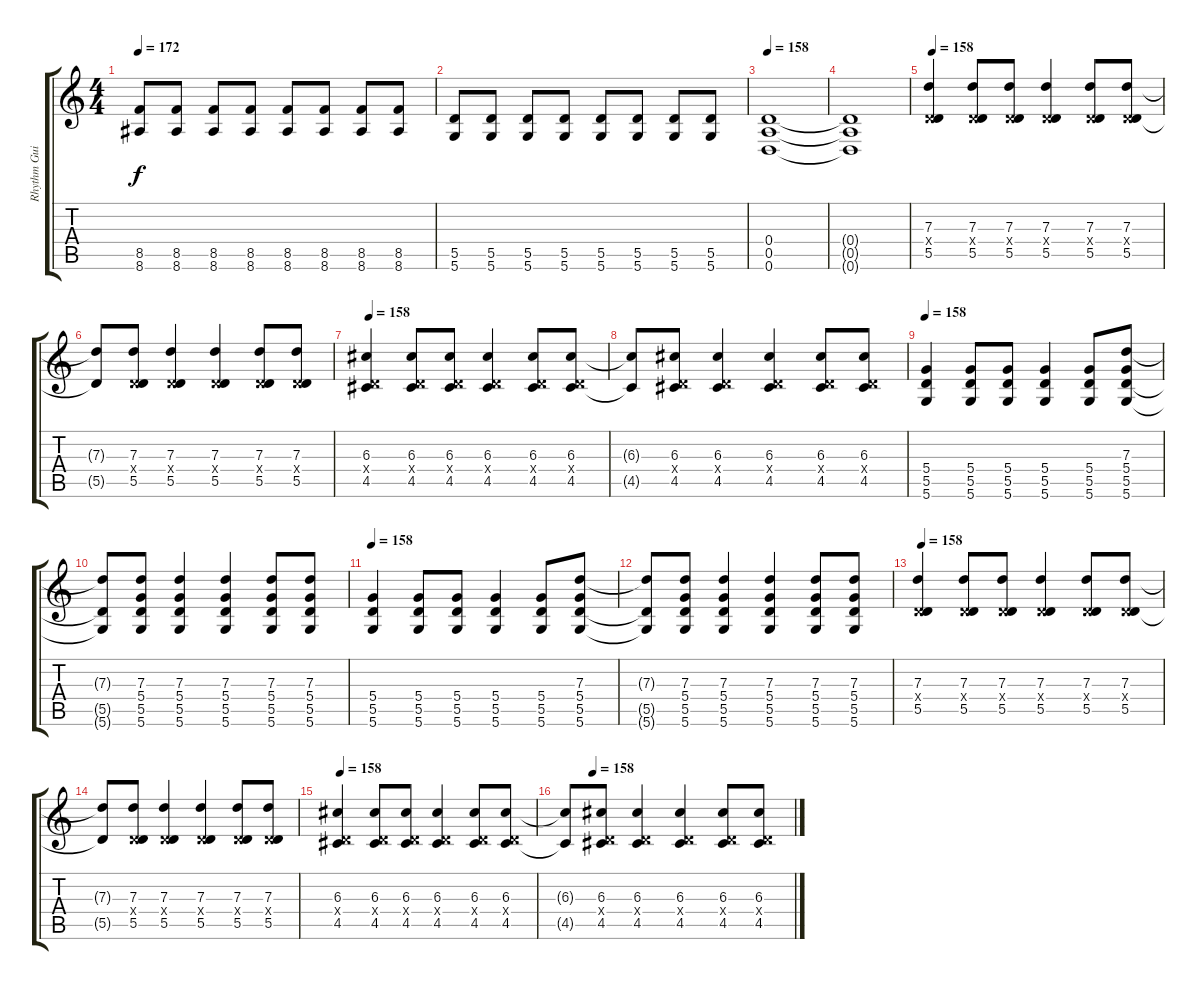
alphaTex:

\track ("Rhythm Guitar" "Rhythm Gui") {instrument distortionguitar}
\staff {score tabs}
\tuning (E4 B3 G3 D3 A2 D2) {hide}
\ts (4 4)
\tempo 172
\clef g2
\ks c
(8.5 8.6).8{dy f} (8.5 8.6).8 (8.5 8.6).8 (8.5 8.6).8 (8.5 8.6).8 (8.5 8.6).8 (8.5 8.6).8 (8.5 8.6).8 |
(5.5 5.6).8 (5.5 5.6).8 (5.5 5.6).8 (5.5 5.6).8 (5.5 5.6).8 (5.5 5.6).8 (5.5 5.6).8 (5.5 5.6).8 |
\tempo 158
(0.4 0.5 0.6).1 |
(0.4{t} 0.5{t} 0.6{t}).1 |
\tempo 158
(7.3 0.4{x} 5.5).4{instrument acousticguitarsteel} (7.3 0.4{x} 5.5).8 (7.3 0.4{x} 5.5).8 (7.3 0.4{x} 5.5).4 (7.3 0.4{x} 5.5).8 (7.3 0.4{x} 5.5).8 |
(7.3{t} 5.5{t}).8 (7.3 0.4{x} 5.5).8 (7.3 0.4{x} 5.5).4 (7.3 0.4{x} 5.5).4 (7.3 0.4{x} 5.5).8 (7.3 0.4{x} 5.5).8 |
\tempo 158
(6.3 0.4{x} 4.5).4{instrument acousticguitarsteel} (6.3 0.4{x} 4.5).8 (6.3 0.4{x} 4.5).8 (6.3 0.4{x} 4.5).4 (6.3 0.4{x} 4.5).8 (6.3 0.4{x} 4.5).8 |
(6.3{t} 4.5{t}).8 (6.3 0.4{x} 4.5).8 (6.3 0.4{x} 4.5).4 (6.3 0.4{x} 4.5).4 (6.3 0.4{x} 4.5).8 (6.3 0.4{x} 4.5).8 |
\tempo 158
(5.4 5.5 5.6).4{instrument acousticguitarsteel} (5.4 5.5 5.6).8 (5.4 5.5 5.6).8 (5.4 5.5 5.6).4 (5.4 5.5 5.6).8 (7.3 5.4 5.5 5.6).8 |
(7.3{t} 5.5{t} 5.6{t}).8 (7.3 5.4 5.5 5.6).8 (7.3 5.4 5.5 5.6).4 (7.3 5.4 5.5 5.6).4 (7.3 5.4 5.5 5.6).8 (7.3 5.4 5.5 5.6).8 |
\tempo 158
(5.4 5.5 5.6).4{instrument acousticguitarsteel} (5.4 5.5 5.6).8 (5.4 5.5 5.6).8 (5.4 5.5 5.6).4 (5.4 5.5 5.6).8 (7.3 5.4 5.5 5.6).8 |
(7.3{t} 5.5{t} 5.6{t}).8 (7.3 5.4 5.5 5.6).8 (7.3 5.4 5.5 5.6).4 (7.3 5.4 5.5 5.6).4 (7.3 5.4 5.5 5.6).8 (7.3 5.4 5.5 5.6).8 |
\tempo 158
(7.3 0.4{x} 5.5).4{instrument acousticguitarsteel} (7.3 0.4{x} 5.5).8 (7.3 0.4{x} 5.5).8 (7.3 0.4{x} 5.5).4 (7.3 0.4{x} 5.5).8 (7.3 0.4{x} 5.5).8 |
(7.3{t} 5.5{t}).8 (7.3 0.4{x} 5.5).8 (7.3 0.4{x} 5.5).4 (7.3 0.4{x} 5.5).4 (7.3 0.4{x} 5.5).8 (7.3 0.4{x} 5.5).8 |
\tempo 158
(6.3 0.4{x} 4.5).4{instrument acousticguitarsteel} (6.3 0.4{x} 4.5).8 (6.3 0.4{x} 4.5).8 (6.3 0.4{x} 4.5).4 (6.3 0.4{x} 4.5).8 (6.3 0.4{x} 4.5).8 |
\tempo (158 0.125)
(6.3{t} 4.5{t}).8 (6.3 0.4{x} 4.5).8 (6.3 0.4{x} 4.5).4 (6.3 0.4{x} 4.5).4 (6.3 0.4{x} 4.5).8 (6.3 0.4{x} 4.5).8
